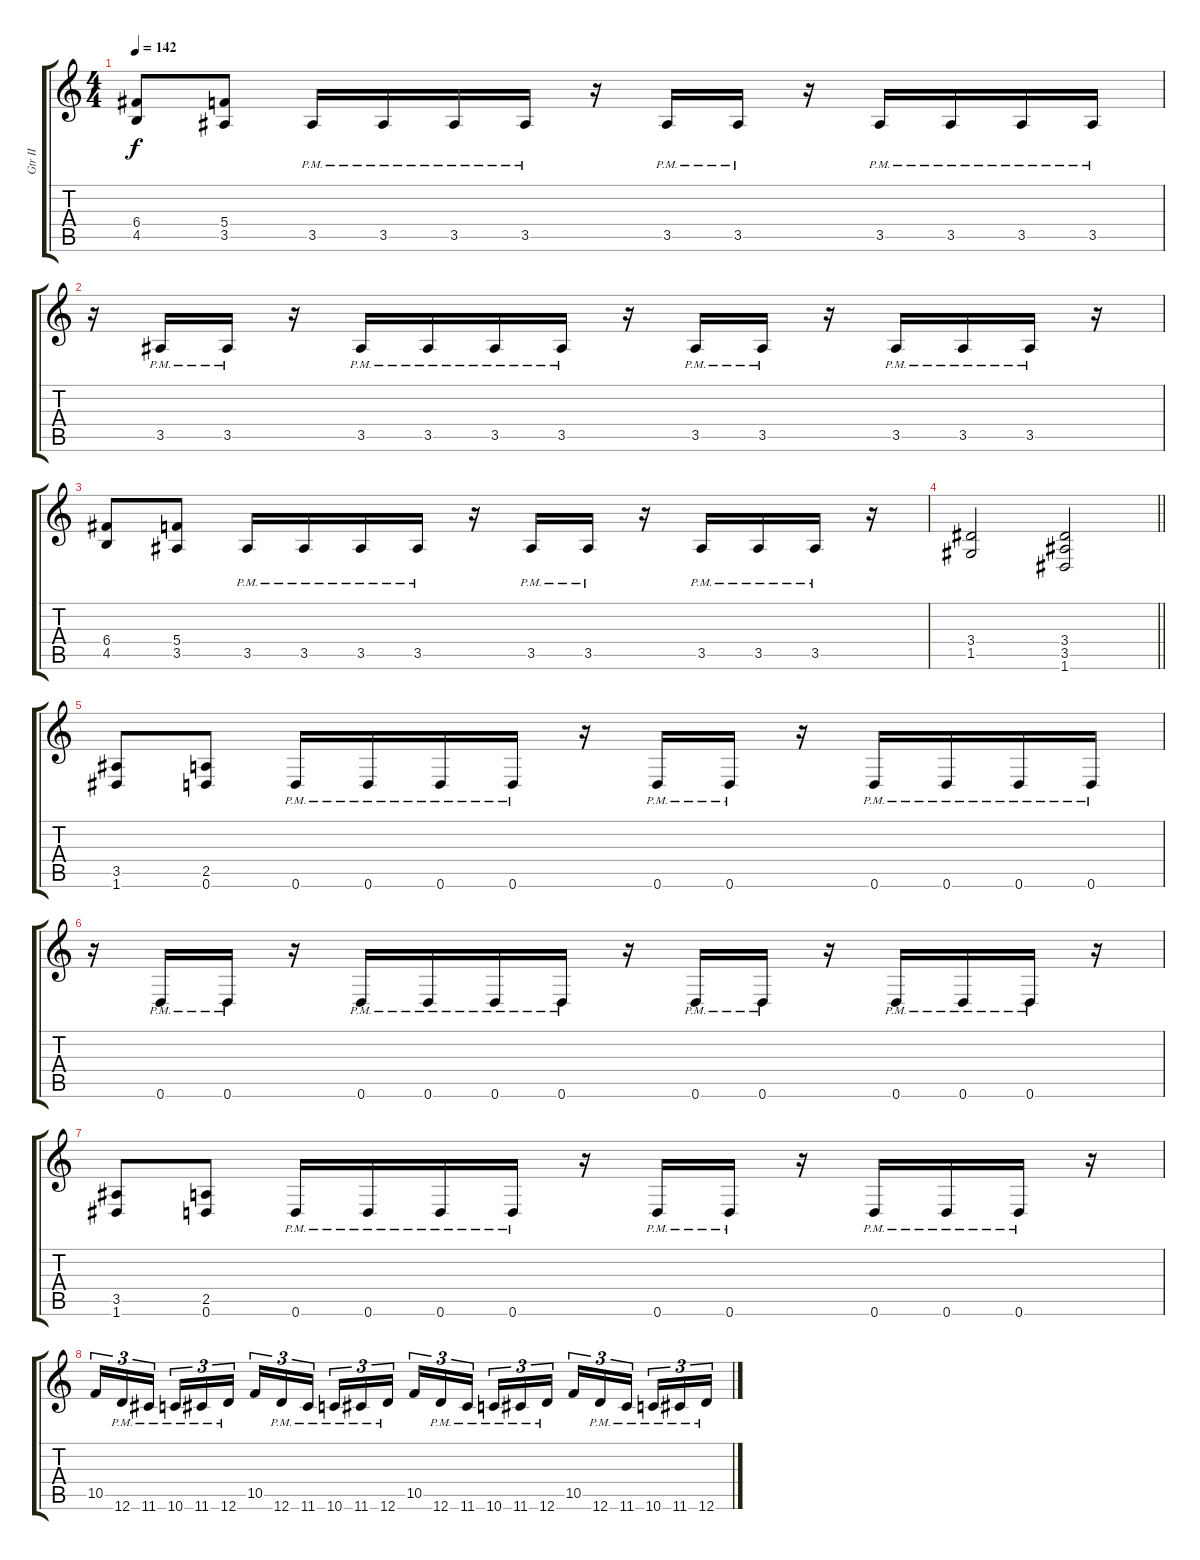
\track ("Gtr II" "Gtr II") {instrument distortionguitar}
\staff {score tabs}
\tuning (D4 A3 F3 C3 G2 D2) {hide}
\ts (4 4)
\tempo 142
\clef g2
\ks c
(6.4 4.5).8{dy f} (5.4 3.5).8 3.5{pm}.16 3.5{pm}.16 3.5{pm}.16 3.5{pm}.16 r.16 3.5{pm}.16 3.5{pm}.16 r.16 3.5{pm}.16 3.5{pm}.16 3.5{pm}.16 3.5{pm}.16 |
r.16 3.5{pm}.16 3.5{pm}.16 r.16 3.5{pm}.16 3.5{pm}.16 3.5{pm}.16 3.5{pm}.16 r.16 3.5{pm}.16 3.5{pm}.16 r.16 3.5{pm}.16 3.5{pm}.16 3.5{pm}.16 r.16 |
(6.4 4.5).8 (5.4 3.5).8 3.5{pm}.16 3.5{pm}.16 3.5{pm}.16 3.5{pm}.16 r.16 3.5{pm}.16 3.5{pm}.16 r.16 3.5{pm}.16 3.5{pm}.16 3.5{pm}.16 r.16 |
\barLineRight lightlight
(3.4 1.5).2 (3.4 3.5 1.6).2 |
(3.5 1.6).8 (2.5 0.6).8 0.6{pm}.16 0.6{pm}.16 0.6{pm}.16 0.6{pm}.16 r.16 0.6{pm}.16 0.6{pm}.16 r.16 0.6{pm}.16 0.6{pm}.16 0.6{pm}.16 0.6{pm}.16 |
r.16 0.6{pm}.16 0.6{pm}.16 r.16 0.6{pm}.16 0.6{pm}.16 0.6{pm}.16 0.6{pm}.16 r.16 0.6{pm}.16 0.6{pm}.16 r.16 0.6{pm}.16 0.6{pm}.16 0.6{pm}.16 r.16 |
(3.5 1.6).8 (2.5 0.6).8 0.6{pm}.16 0.6{pm}.16 0.6{pm}.16 0.6{pm}.16 r.16 0.6{pm}.16 0.6{pm}.16 r.16 0.6{pm}.16 0.6{pm}.16 0.6{pm}.16 r.16 |
10.5.16{tu (3 2)} 12.6{pm}.16{tu (3 2)} 11.6{pm}.16{tu (3 2) beam splitsecondary} 10.6{pm}.16{tu (3 2)} 11.6{pm}.16{tu (3 2)} 12.6{pm}.16{tu (3 2)} 10.5.16{tu (3 2)} 12.6{pm}.16{tu (3 2)} 11.6{pm}.16{tu (3 2) beam splitsecondary} 10.6{pm}.16{tu (3 2)} 11.6{pm}.16{tu (3 2)} 12.6{pm}.16{tu (3 2)} 10.5.16{tu (3 2)} 12.6{pm}.16{tu (3 2)} 11.6{pm}.16{tu (3 2) beam splitsecondary} 10.6{pm}.16{tu (3 2)} 11.6{pm}.16{tu (3 2)} 12.6{pm}.16{tu (3 2)} 10.5.16{tu (3 2)} 12.6{pm}.16{tu (3 2)} 11.6{pm}.16{tu (3 2) beam splitsecondary} 10.6{pm}.16{tu (3 2)} 11.6{pm}.16{tu (3 2)} 12.6{pm}.16{tu (3 2)}
